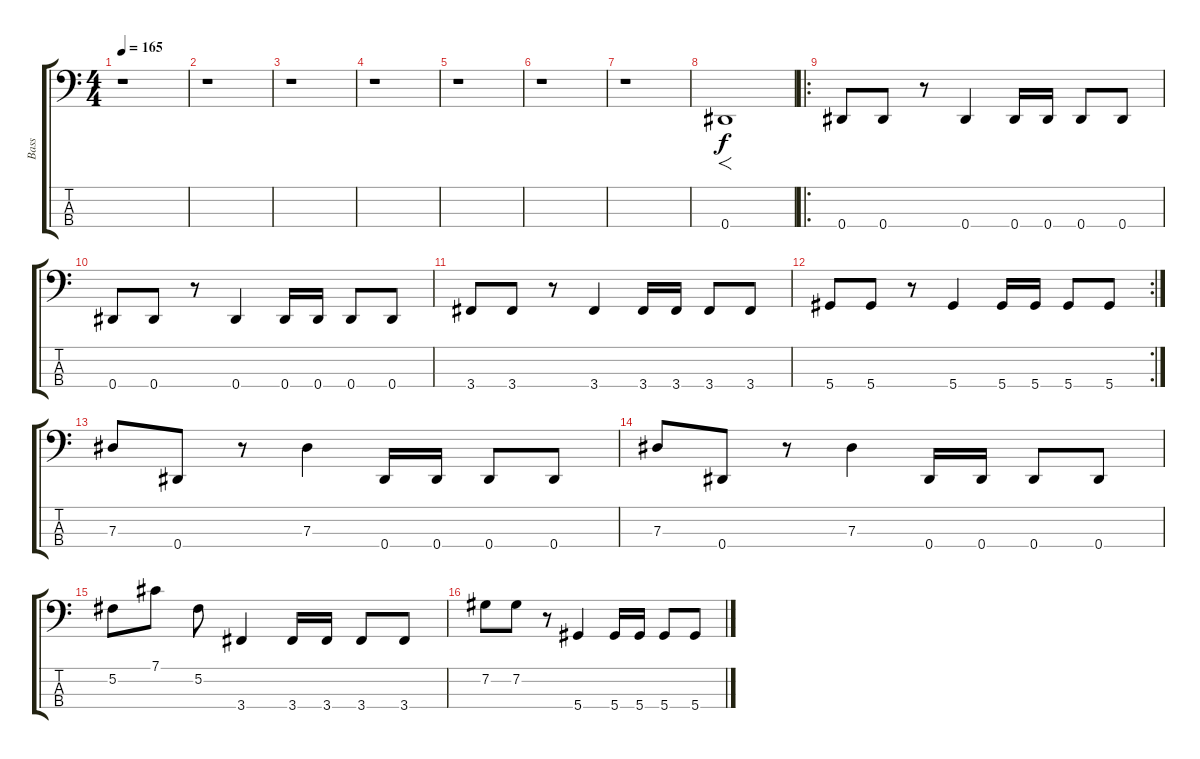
\track ("Bass" "Bass") {instrument electricbasspick}
\staff {score tabs}
\tuning (Gb2 Db2 Ab1 Eb1) {hide}
\ts (4 4)
\tempo 165
\clef f4
\ks c
r.1{dy f instrument electricbasspick} |
r.1 |
r.1 |
r.1 |
r.1 |
r.1 |
r.1 |
0.4.1{f} |
\ro
0.4.8 0.4.8 r.8 0.4.4 0.4.16 0.4.16 0.4.8 0.4.8 |
0.4.8 0.4.8 r.8 0.4.4 0.4.16 0.4.16 0.4.8 0.4.8 |
3.4.8 3.4.8 r.8 3.4.4 3.4.16 3.4.16 3.4.8 3.4.8 |
\rc 2
5.4.8 5.4.8 r.8 5.4.4 5.4.16 5.4.16 5.4.8 5.4.8 |
7.3.8 0.4.8 r.8 7.3.4 0.4.16 0.4.16 0.4.8 0.4.8 |
7.3.8 0.4.8 r.8 7.3.4 0.4.16 0.4.16 0.4.8 0.4.8 |
5.2.8 7.1.8 5.2.8 3.4.4 3.4.16 3.4.16 3.4.8 3.4.8 |
7.2.8 7.2.8 r.8 5.4.4 5.4.16 5.4.16 5.4.8 5.4.8
